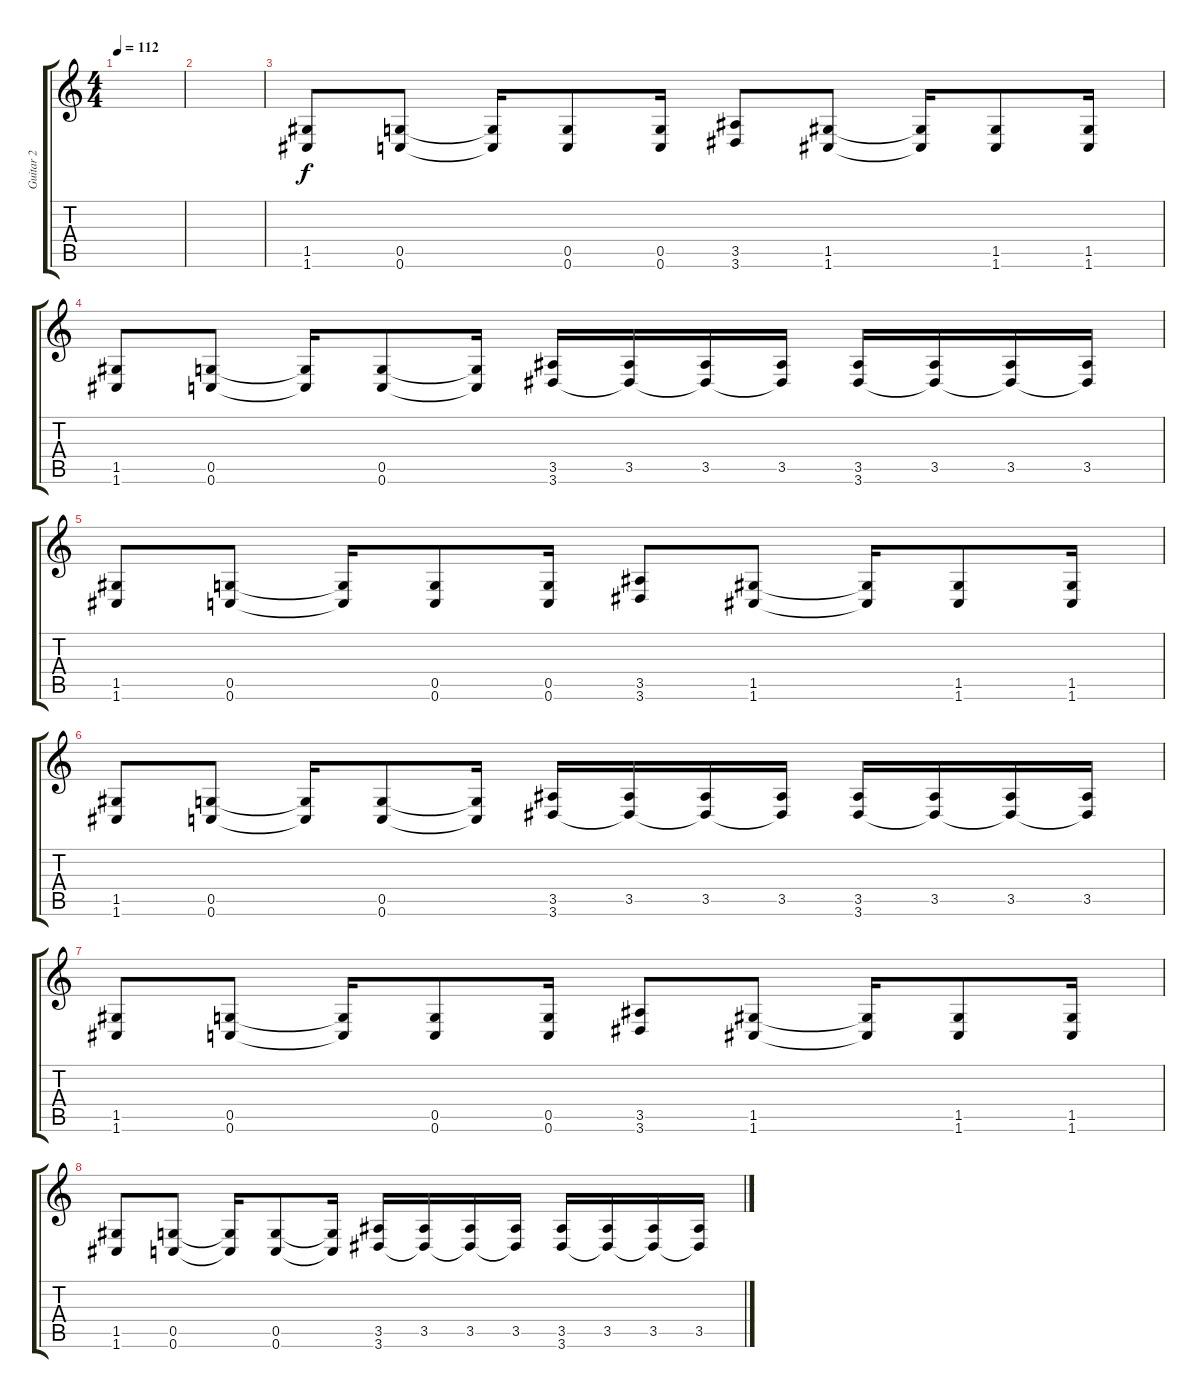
\track ("Guitar 2" "Guitar 2") {instrument distortionguitar}
\staff {score tabs}
\tuning (D4 A3 F3 C3 G2 C2) {hide}
\ts (4 4)
\tempo 112
\clef g2
\ks c
|
|
(1.5 1.6).8{dy f instrument distortionguitar} (0.5 0.6).8 (0.5{t} 0.6{t}).16 (0.5 0.6).8 (0.5 0.6).16 (3.5 3.6).8 (1.5 1.6).8 (1.5{t} 1.6{t}).16 (1.5 1.6).8 (1.5 1.6).16 |
(1.5 1.6).8 (0.5 0.6).8 (0.5{t} 0.6{t}).16 (0.5 0.6).8 (0.5{t} 0.6{t}).16 (3.5 3.6).16 (3.5 3.6{t}).16 (3.5 3.6{t}).16 (3.5 3.6{t}).16 (3.5 3.6).16 (3.5 3.6{t}).16 (3.5 3.6{t}).16 (3.5 3.6{t}).16 |
(1.5 1.6).8{instrument distortionguitar} (0.5 0.6).8 (0.5{t} 0.6{t}).16 (0.5 0.6).8 (0.5 0.6).16 (3.5 3.6).8 (1.5 1.6).8 (1.5{t} 1.6{t}).16 (1.5 1.6).8 (1.5 1.6).16 |
(1.5 1.6).8 (0.5 0.6).8 (0.5{t} 0.6{t}).16 (0.5 0.6).8 (0.5{t} 0.6{t}).16 (3.5 3.6).16 (3.5 3.6{t}).16 (3.5 3.6{t}).16 (3.5 3.6{t}).16 (3.5 3.6).16 (3.5 3.6{t}).16 (3.5 3.6{t}).16 (3.5 3.6{t}).16 |
(1.5 1.6).8{instrument distortionguitar} (0.5 0.6).8 (0.5{t} 0.6{t}).16 (0.5 0.6).8 (0.5 0.6).16 (3.5 3.6).8 (1.5 1.6).8 (1.5{t} 1.6{t}).16 (1.5 1.6).8 (1.5 1.6).16 |
(1.5 1.6).8 (0.5 0.6).8 (0.5{t} 0.6{t}).16 (0.5 0.6).8 (0.5{t} 0.6{t}).16 (3.5 3.6).16 (3.5 3.6{t}).16 (3.5 3.6{t}).16 (3.5 3.6{t}).16 (3.5 3.6).16 (3.5 3.6{t}).16 (3.5 3.6{t}).16 (3.5 3.6{t}).16
